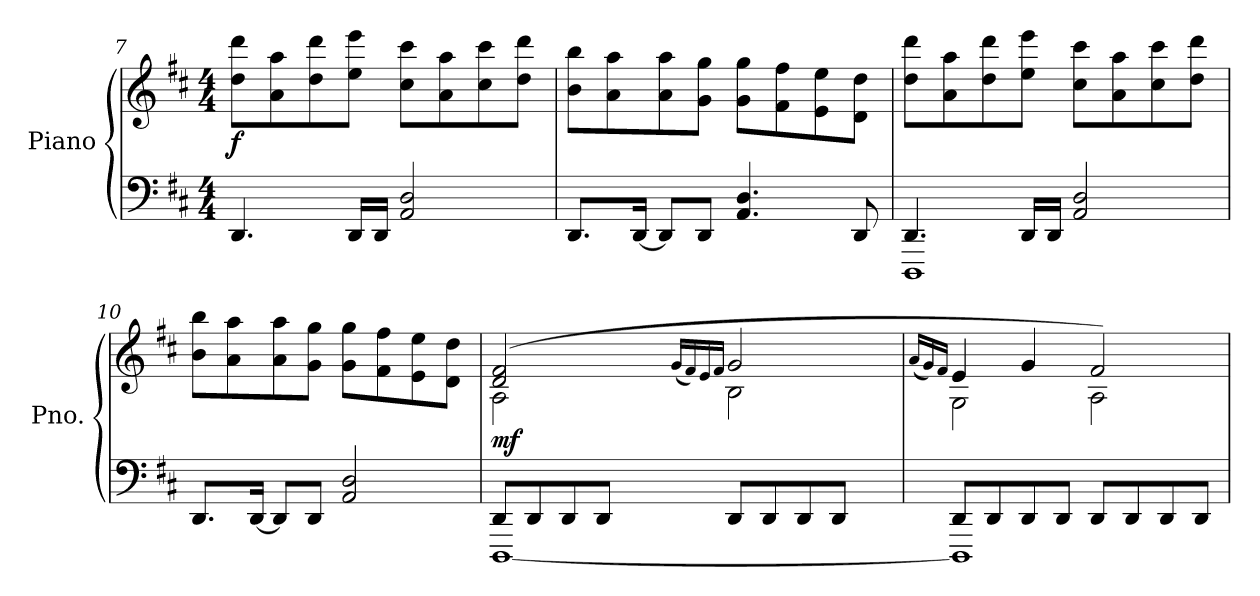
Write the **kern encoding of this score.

**kern	**kern	**dynam
*part1	*part1	*part1
*staff2	*staff1	*staff1/2
*I"Piano	*	*
*I'Pno.	*	*
*clefF4	*clefG2	*
*k[f#c#]	*k[f#c#]	*
*M4/4	*M4/4	*
=7	=7	=7
!	!	!LO:DY:b
4.DD/	8dd\ 8ddd\L	f
.	8a\ 8aa\	.
.	8dd\ 8ddd\	.
16DD/LL	8ee\ 8eee\J	.
16DD/JJ	.	.
2AA/ 2D/	8cc#\ 8ccc#\L	.
.	8a\ 8aa\	.
.	8cc#\ 8ccc#\	.
.	8dd\ 8ddd\J	.
=8	=8	=8
8.DD/L	8b\ 8bb\L	.
.	8a\ 8aa\	.
[16DD/Jk	.	.
8DD/L]	8a\ 8aa\	.
8DD/J	8g\ 8gg\J	.
4.AA/ 4.D/	8g\ 8gg\L	.
.	8f#\ 8ff#\	.
.	8e\ 8ee\	.
8DD/	8d\ 8dd\J	.
=9	=9	=9
*^	*	*
4.DD/	1DDD	8dd\ 8ddd\L	.
.	.	8a\ 8aa\	.
.	.	8dd\ 8ddd\	.
16DD/LL	.	8ee\ 8eee\J	.
16DD/JJ	.	.	.
2AA/ 2D/	.	8cc#\ 8ccc#\L	.
.	.	8a\ 8aa\	.
.	.	8cc#\ 8ccc#\	.
.	.	8dd\ 8ddd\J	.
*v	*v	*	*
!!LO:LB:g=z
=10	=10	=10
8.DD/L	8b\ 8bb\L	.
.	8a\ 8aa\	.
[16DD/Jk	.	.
8DD/L]	8a\ 8aa\	.
8DD/J	8g\ 8gg\J	.
2AA/ 2D/	8g\ 8gg\L	.
.	8f#\ 8ff#\	.
.	8e\ 8ee\	.
.	8d\ 8dd\J	.
=11	=11	=11
*^	*^	*
*	*	*	*^	*
!	!	!	!	!	!LO:DY:b
8DD/L	[1DDD	(2d/ 2f#/	2A\	4.ryy	mf
8DD/	.	.	.	.	.
8DD/	.	.	.	.	.
8DD/J	.	.	.	32g!yy	.
.	.	.	.	32f#!yy	.
.	.	.	.	32e!yy	.
.	.	.	.	32f#!yy	.
.	.	(16qg/LL	.	.	.
.	.	16qf#/)	.	.	.
.	.	16qe/	.	.	.
.	.	16qf#/JJ	.	.	.
8DD/L	.	2g/	2B\	4.g!yy	.
8DD/	.	.	.	.	.
8DD/	.	.	.	.	.
8DD/J	.	.	.	32ryy	.
.	.	.	.	32a!yy	.
.	.	.	.	32g!yy	.
.	.	.	.	32f#!yy	.
=12	=12	=12	=12	=12	=12
.	.	(16qa/LL	.	.	.
.	.	16qg/)	.	.	.
.	.	16qf#/JJ	.	.	.
8DD/L	1DDD]	4e/	2G\	4e!yy	.
8DD/	.	.	.	.	.
8DD/	.	4g/	.	2.ryy	.
8DD/J	.	.	.	.	.
8DD/L	.	2f#/)	2A\	.	.
8DD/	.	.	.	.	.
8DD/	.	.	.	.	.
8DD/J	.	.	.	.	.
*v	*v	*	*	*	*
*	*v	*v	*v	*
=	=	=
*-	*-	*-
